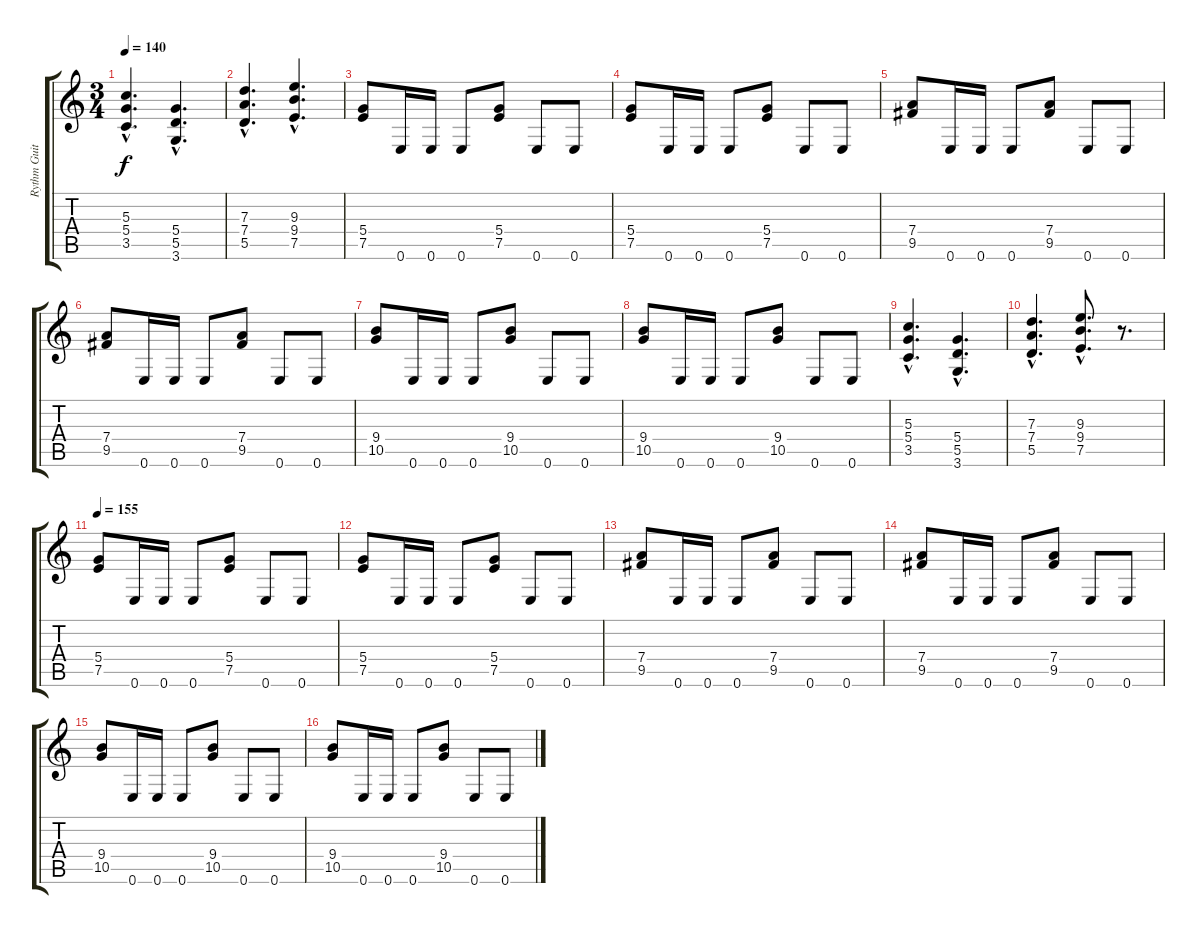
\track ("Rythm Guitar 2" "Rythm Guit") {instrument distortionguitar}
\staff {score tabs}
\tuning (E4 B3 G3 D3 A2 E2) {hide}
\ts (3 4)
\tempo 140
\clef g2
\ks c
(5.3{hac} 5.4{hac} 3.5{hac}).4{d dy f} (5.4{hac} 5.5{hac} 3.6{hac}).4{d} |
(7.3{hac} 7.4{hac} 5.5{hac}).4{d} (9.3{hac} 9.4{hac} 7.5{hac}).4{d} |
(5.4 7.5).8 0.6.16 0.6.16 0.6.8 (5.4 7.5).8 0.6.8 0.6.8 |
(5.4 7.5).8 0.6.16 0.6.16 0.6.8 (5.4 7.5).8 0.6.8 0.6.8 |
(7.4 9.5).8 0.6.16 0.6.16 0.6.8 (7.4 9.5).8 0.6.8 0.6.8 |
(7.4 9.5).8 0.6.16 0.6.16 0.6.8 (7.4 9.5).8 0.6.8 0.6.8 |
(9.4 10.5).8 0.6.16 0.6.16 0.6.8 (9.4 10.5).8 0.6.8 0.6.8 |
(9.4 10.5).8 0.6.16 0.6.16 0.6.8 (9.4 10.5).8 0.6.8 0.6.8 |
(5.3{hac} 5.4{hac} 3.5{hac}).4{d} (5.4{hac} 5.5{hac} 3.6{hac}).4{d} |
(7.3{hac} 7.4{hac} 5.5{hac}).4{d} (9.3{hac} 9.4{hac} 7.5{hac}).8{d} r.8{d} |
\tempo 155
(5.4 7.5).8 0.6.16 0.6.16 0.6.8 (5.4 7.5).8 0.6.8 0.6.8 |
(5.4 7.5).8 0.6.16 0.6.16 0.6.8 (5.4 7.5).8 0.6.8 0.6.8 |
(7.4 9.5).8 0.6.16 0.6.16 0.6.8 (7.4 9.5).8 0.6.8 0.6.8 |
(7.4 9.5).8 0.6.16 0.6.16 0.6.8 (7.4 9.5).8 0.6.8 0.6.8 |
(9.4 10.5).8 0.6.16 0.6.16 0.6.8 (9.4 10.5).8 0.6.8 0.6.8 |
(9.4 10.5).8 0.6.16 0.6.16 0.6.8 (9.4 10.5).8 0.6.8 0.6.8
